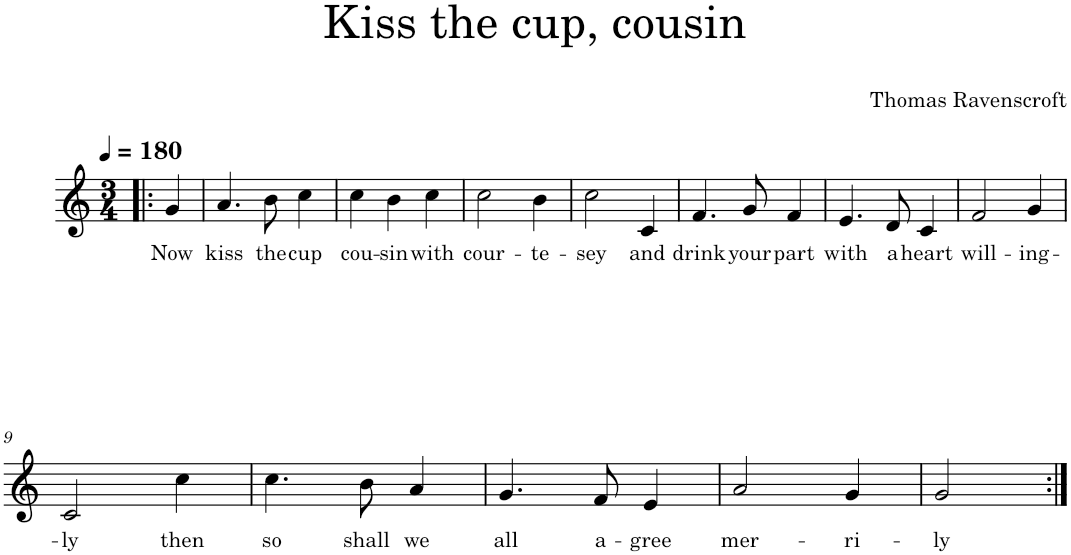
**kern	**text
*part1	*part1
*staff1	*staff1
*I"Voice	*
*I'Vo.	*
*clefG2	*
*k[]	*
*M3/4	*
*MM180	*
=1!|:	=1!|:
!	!LO:LY:b
4g/	Now
=2	=2
!	!LO:LY:b
4.a/	kiss
!	!LO:LY:b
8b\	the
!	!LO:LY:b
4cc\	cup
=3	=3
!	!LO:LY:b
4cc\	cou-
!	!LO:LY:b
4b\	-sin
!	!LO:LY:b
4cc\	with
=4	=4
!	!LO:LY:b
2cc\	cour-
!	!LO:LY:b
4b\	-te-
=5	=5
!	!LO:LY:b
2cc\	-sey
!	!LO:LY:b
4c/	and
=6	=6
!	!LO:LY:b
4.f/	drink
!	!LO:LY:b
8g/	your
!	!LO:LY:b
4f/	part
=7	=7
!	!LO:LY:b
4.e/	with
!	!LO:LY:b
8d/	a
!	!LO:LY:b
4c/	heart
=8	=8
!	!LO:LY:b
2f/	will-
!	!LO:LY:b
4g/	-ing-
!!LO:LB:g=z
=9	=9
!	!LO:LY:b
2c/	-ly
!	!LO:LY:b
4cc\	then
=10	=10
!	!LO:LY:b
4.cc\	so
!	!LO:LY:b
8b\	shall
!	!LO:LY:b
4a/	we
=11	=11
!	!LO:LY:b
4.g/	all
!	!LO:LY:b
8f/	a-
!	!LO:LY:b
4e/	-gree
=12	=12
!	!LO:LY:b
2a/	mer-
!	!LO:LY:b
4g/	-ri-
=13	=13
!	!LO:LY:b
2g/	-ly
=:|!	=:|!
*-	*-
